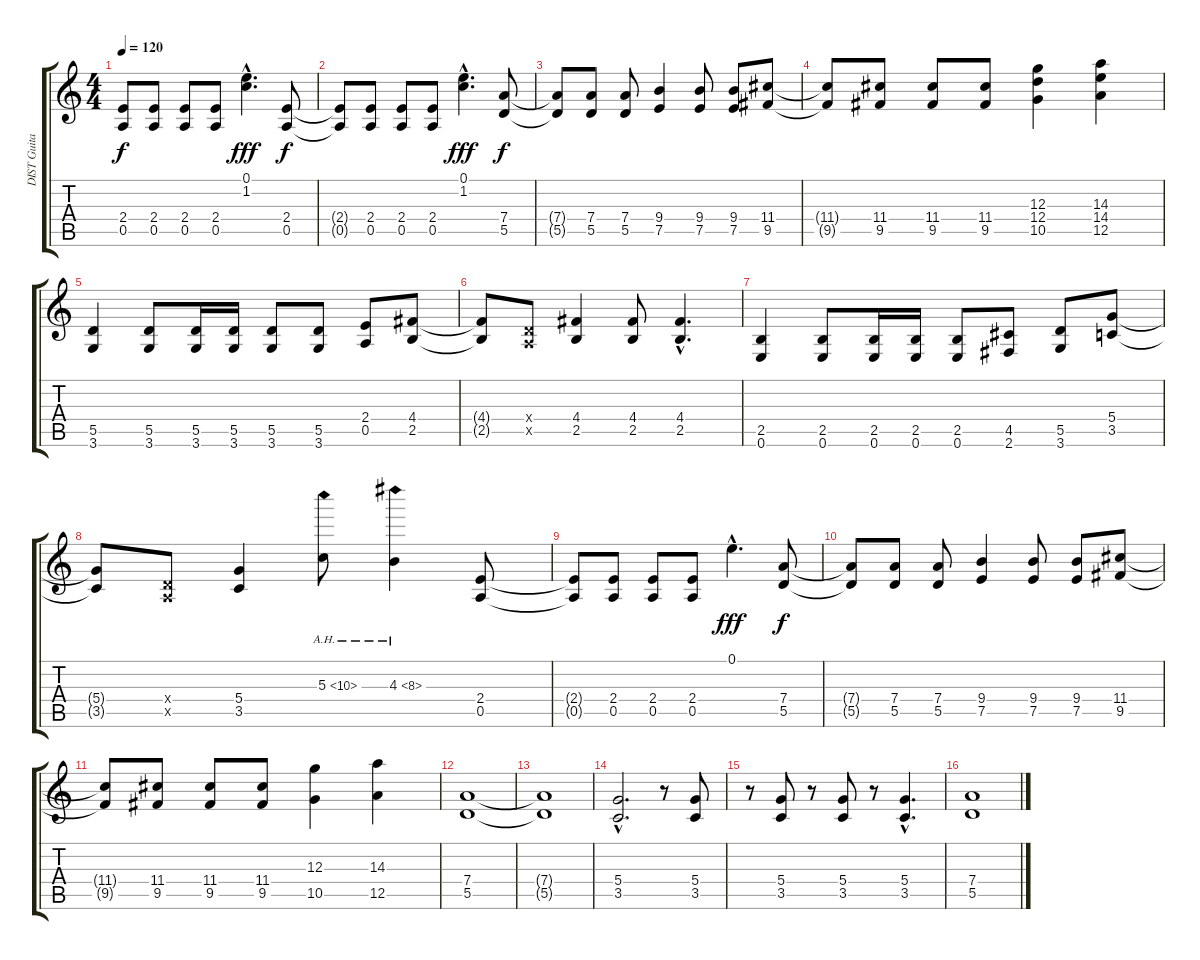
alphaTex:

\track ("DIST Guitar2" "DIST Guita") {instrument distortionguitar}
\staff {score tabs}
\tuning (E4 B3 G3 D3 A2 E2) {hide}
\ts (4 4)
\tempo 120
\clef g2
\ks c
(2.4{t} 0.5{t}).8{dy f} (2.4 0.5).8 (2.4 0.5).8 (2.4 0.5).8 (0.1{hac} 1.2{hac}).4{d dy fff} (2.4 0.5).8{dy f} |
(2.4{t} 0.5{t}).8 (2.4 0.5).8 (2.4 0.5).8 (2.4 0.5).8 (0.1{hac} 1.2{hac}).4{d dy fff} (7.4 5.5).8{dy f} |
(7.4{t} 5.5{t}).8 (7.4 5.5).8 (7.4 5.5).8 (9.4 7.5).4 (9.4 7.5).8 (9.4 7.5).8 (11.4 9.5).8 |
(11.4{t} 9.5{t}).8 (11.4 9.5).8 (11.4 9.5).8 (11.4 9.5).8 (12.3 12.4 10.5).4 (14.3 14.4 12.5).4 |
(5.5 3.6).4 (5.5 3.6).8 (5.5 3.6).16 (5.5 3.6).16 (5.5 3.6).8 (5.5 3.6).8 (2.4 0.5).8 (4.4 2.5).8 |
(4.4{t} 2.5{t}).8 (0.4{x} 0.5{x}).8 (4.4 2.5).4 (4.4 2.5).8 (4.4{hac} 2.5{hac}).4{d} |
(2.5 0.6).4 (2.5 0.6).8 (2.5 0.6).16 (2.5 0.6).16 (2.5 0.6).8 (4.5 2.6).8 (5.5 3.6).8 (5.4 3.5).8 |
(5.4{t} 3.5{t}).8 (0.4{x} 0.5{x}).8 (5.4 3.5).4 5.3{ah 5}.8 4.3{ah 4}.4 (2.4 0.5).8 |
(2.4{t} 0.5{t}).8 (2.4 0.5).8 (2.4 0.5).8 (2.4 0.5).8 0.1{hac}.4{d dy fff} (7.4 5.5).8{dy f} |
(7.4{t} 5.5{t}).8 (7.4 5.5).8 (7.4 5.5).8 (9.4 7.5).4 (9.4 7.5).8 (9.4 7.5).8 (11.4 9.5).8 |
(11.4{t} 9.5{t}).8 (11.4 9.5).8 (11.4 9.5).8 (11.4 9.5).8 (12.3 10.5).4 (14.3 12.5).4 |
(7.4 5.5).1 |
(7.4{t} 5.5{t}).1 |
(5.4{hac} 3.5{hac}).2{d} r.8 (5.4 3.5).8 |
r.8 (5.4 3.5).8 r.8 (5.4 3.5).8 r.8 (5.4{hac} 3.5{hac}).4{d} |
(7.4 5.5).1
